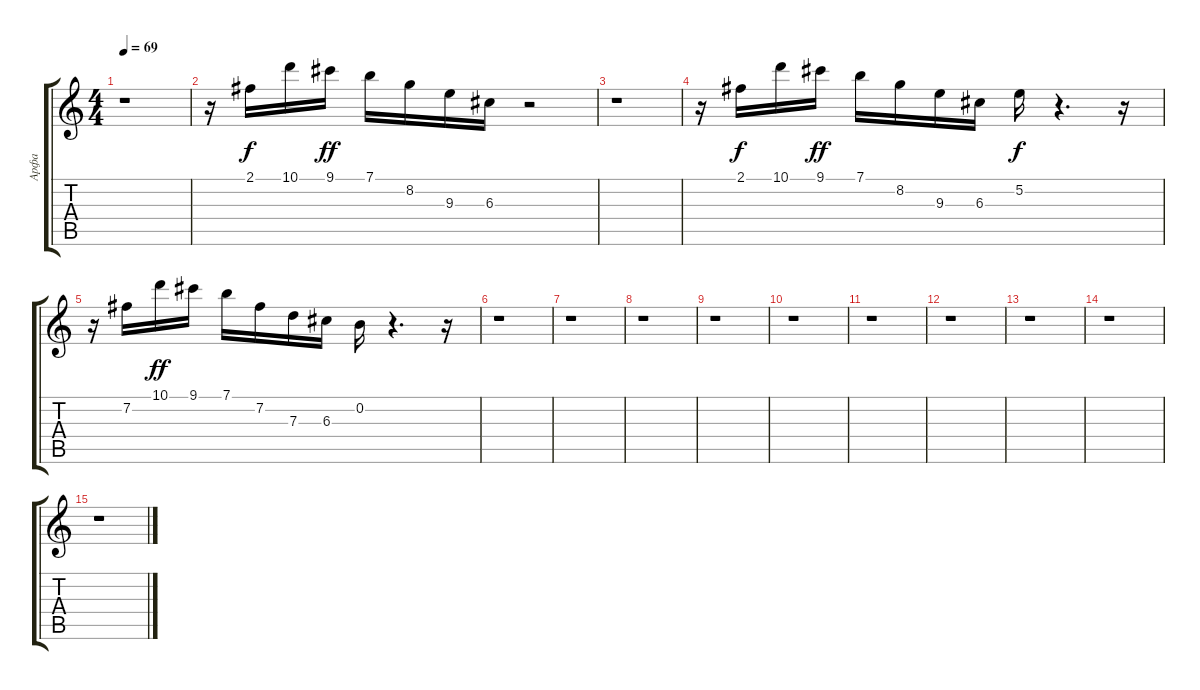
\track ("Арфа" "Арфа") {instrument banjo}
\staff {score tabs}
\tuning (E4 B3 G3 D3 A2 E2) {hide}
\displaytranspose 12
\ts (4 4)
\tempo 69
\clef g2
\ks c
r.1{dy ff} |
r.16 2.1.16{dy f} 10.1.16 9.1.16{dy ff} 7.1.16 8.2.16 9.3.16 6.3.16 r.2 |
r.1 |
r.16 2.1.16{dy f} 10.1.16 9.1.16{dy ff} 7.1.16 8.2.16 9.3.16 6.3.16 5.2.16{dy f} r.4{d} r.16 |
r.16 7.2.16 10.1.16{dy ff} 9.1.16 7.1.16 7.2.16 7.3.16 6.3.16 0.2.16 r.4{d} r.16 |
r.1 |
r.1 |
r.1 |
r.1 |
r.1 |
r.1 |
r.1 |
r.1 |
r.1 |
r.1
